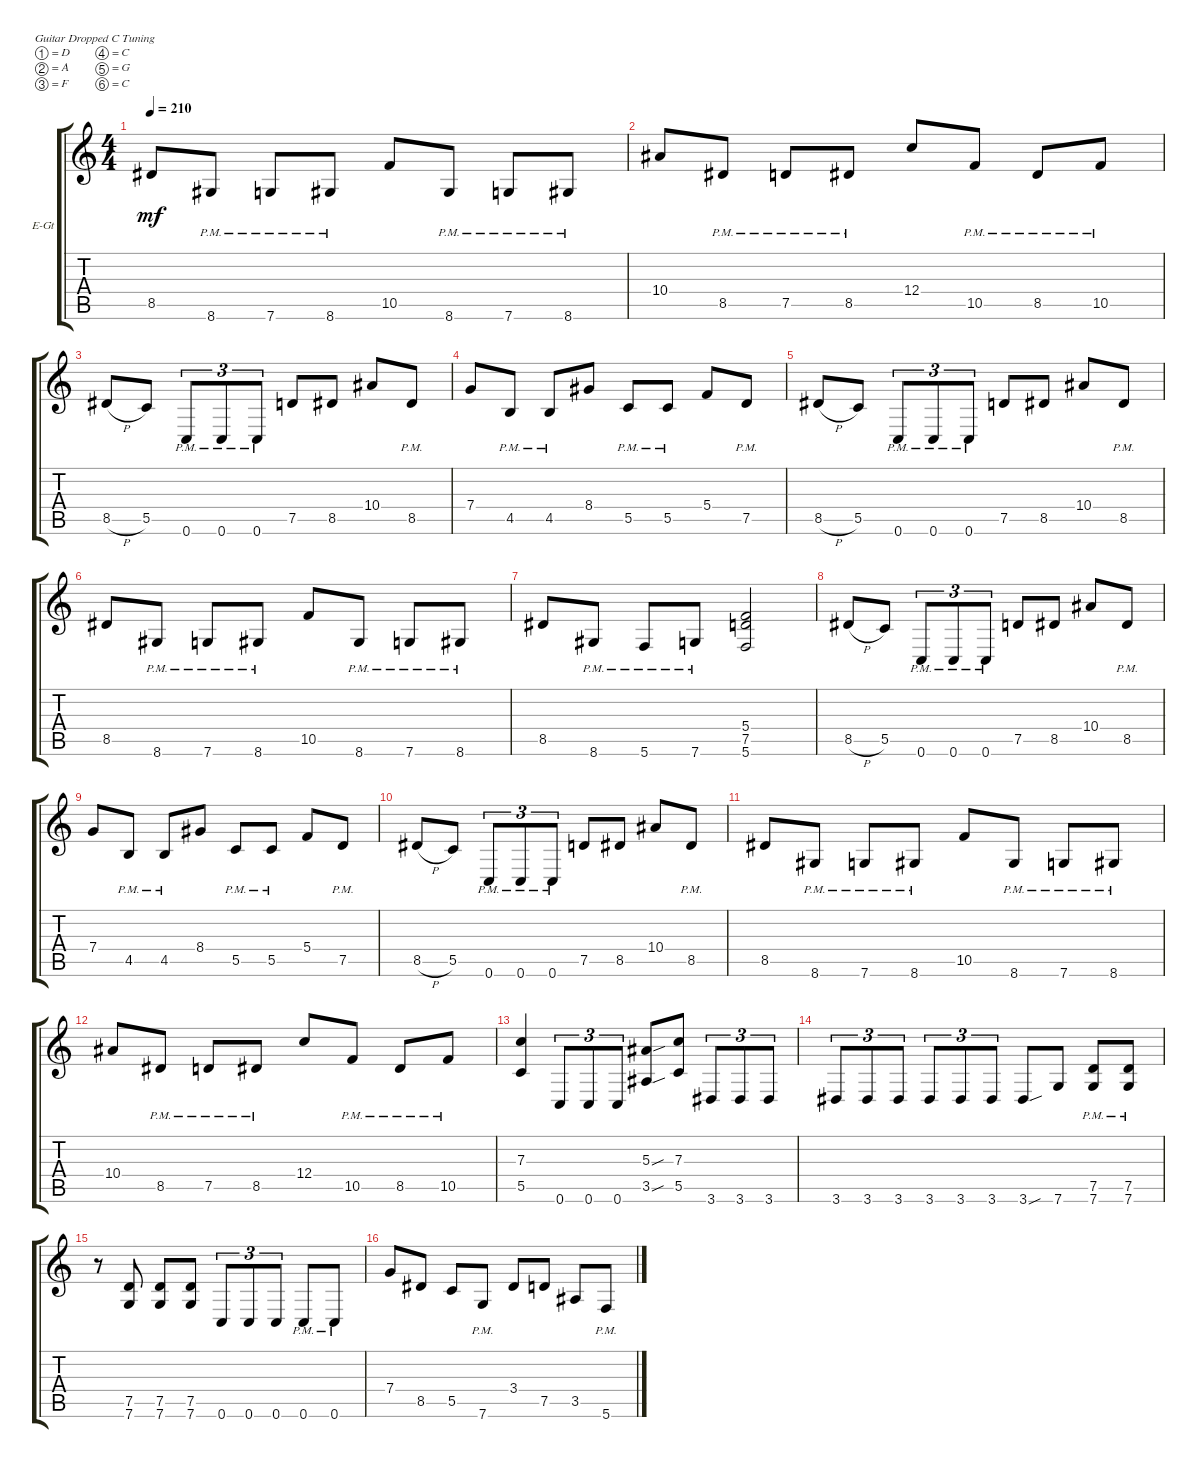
\defaultSystemsLayout 4
\bracketExtendMode groupsimilarinstruments
\firstSystemTrackNameOrientation horizontal
\otherSystemsTrackNameOrientation horizontal
\track ("Gajic" "E-Gt") {instrument distortionguitar}
\staff {score tabs}
\tuning (D4 A3 F3 C3 G2 C2)
\ts (4 4)
\tempo 210
\clef g2
\ks c
8.5.8{dy mf} 8.6{pm}.8 7.6{pm}.8 8.6{pm}.8 10.5.8 8.6{pm}.8 7.6{pm}.8 8.6{pm}.8 |
10.4.8 8.5{pm}.8 7.5{pm}.8 8.5{pm}.8 12.4.8 10.5{pm}.8 8.5{pm}.8 10.5{pm}.8 |
8.5{h}.8 5.5.8 0.6{pm}.8{tu (3 2)} 0.6{pm}.8{tu (3 2)} 0.6{pm}.8{tu (3 2)} 7.5.8 8.5.8 10.4.8 8.5{pm}.8 |
7.4.8 4.5{pm}.8 4.5{pm}.8 8.4.8 5.5{pm}.8 5.5{pm}.8 5.4.8 7.5{pm}.8 |
8.5{h}.8 5.5.8 0.6{pm}.8{tu (3 2)} 0.6{pm}.8{tu (3 2)} 0.6{pm}.8{tu (3 2)} 7.5.8 8.5.8 10.4.8 8.5{pm}.8 |
8.5.8 8.6{pm}.8 7.6{pm}.8 8.6{pm}.8 10.5.8 8.6{pm}.8 7.6{pm}.8 8.6{pm}.8 |
8.5.8 8.6{pm}.8 5.6{pm}.8 7.6{pm}.8 (5.6 7.5 5.4).2 |
8.5{h}.8 5.5.8 0.6{pm}.8{tu (3 2)} 0.6{pm}.8{tu (3 2)} 0.6{pm}.8{tu (3 2)} 7.5.8 8.5.8 10.4.8 8.5{pm}.8 |
7.4.8 4.5{pm}.8 4.5{pm}.8 8.4.8 5.5{pm}.8 5.5{pm}.8 5.4.8 7.5{pm}.8 |
8.5{h}.8 5.5.8 0.6{pm}.8{tu (3 2)} 0.6{pm}.8{tu (3 2)} 0.6{pm}.8{tu (3 2)} 7.5.8 8.5.8 10.4.8 8.5{pm}.8 |
8.5.8 8.6{pm}.8 7.6{pm}.8 8.6{pm}.8 10.5.8 8.6{pm}.8 7.6{pm}.8 8.6{pm}.8 |
10.4.8 8.5{pm}.8 7.5{pm}.8 8.5{pm}.8 12.4.8 10.5{pm}.8 8.5{pm}.8 10.5{pm}.8 |
(5.5 7.3).4 0.6.8{tu (3 2)} 0.6.8{tu (3 2)} 0.6.8{tu (3 2)} (3.5{sou} 5.3{sou}).8 (5.5 7.3).8 3.6.8{tu (3 2)} 3.6.8{tu (3 2)} 3.6.8{tu (3 2)} |
3.6.8{tu (3 2)} 3.6.8{tu (3 2)} 3.6.8{tu (3 2)} 3.6.8{tu (3 2)} 3.6.8{tu (3 2)} 3.6.8{tu (3 2)} 3.6{sou}.8 7.6.8 (7.6{pm} 7.5{pm}).8 (7.6{pm} 7.5{pm}).8 |
r.8 (7.6 7.5).8 (7.6 7.5).8 (7.6 7.5).8 0.6.8{tu (3 2)} 0.6.8{tu (3 2)} 0.6.8{tu (3 2)} 0.6{pm}.8 0.6{pm}.8 |
7.4.8 8.5.8 5.5.8 7.6{pm}.8 3.4.8 7.5.8 3.5.8 5.6{pm}.8
